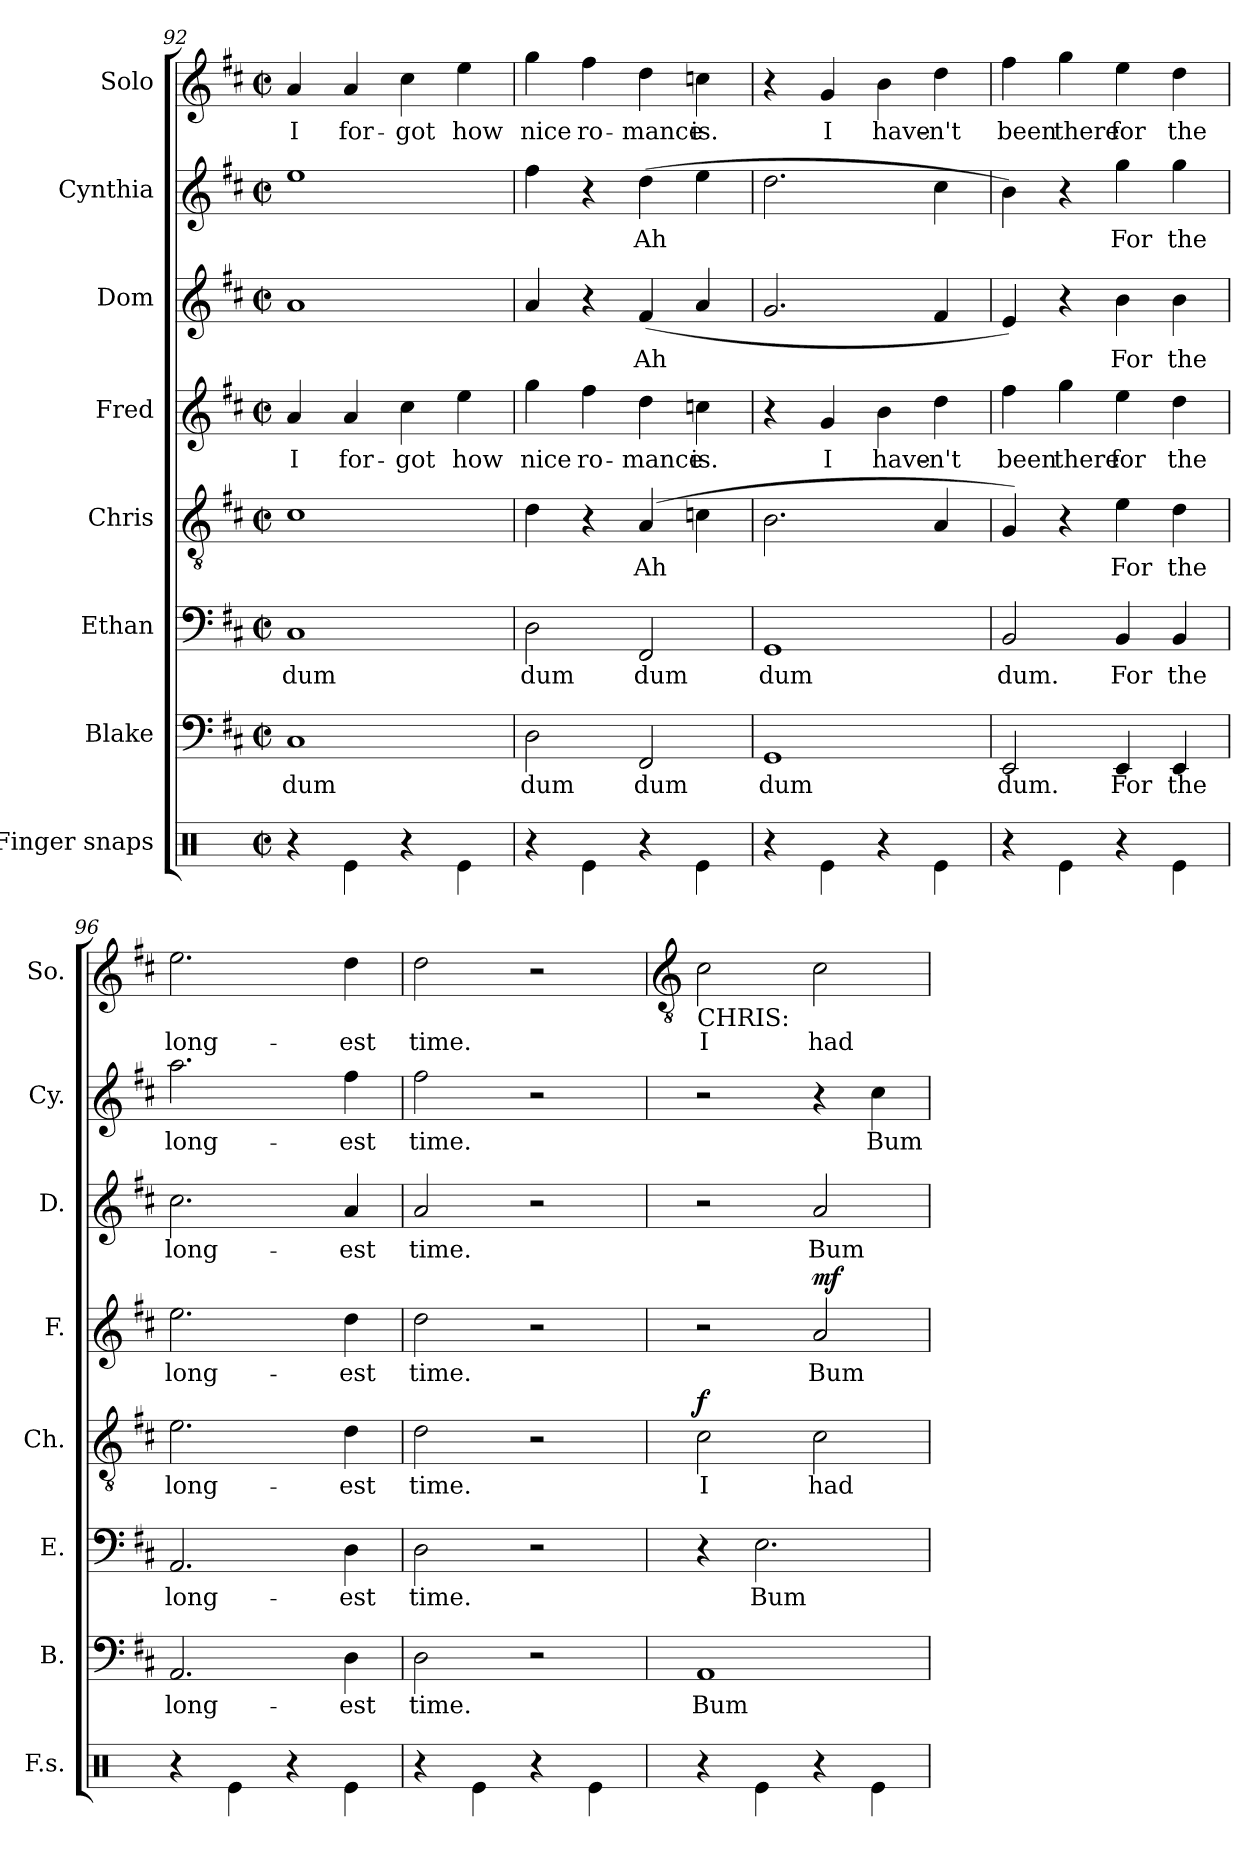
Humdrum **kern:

**kern	**kern	**text	**kern	**text	**kern	**text	**dynam	**kern	**text	**dynam	**kern	**text	**kern	**text	**kern	**text
*part8	*part7	*part7	*part6	*part6	*part5	*part5	*part5	*part4	*part4	*part4	*part3	*part3	*part2	*part2	*part1	*part1
*staff8	*staff7	*staff7	*staff6	*staff6	*staff5	*staff5	*staff5	*staff4	*staff4	*staff4	*staff3	*staff3	*staff2	*staff2	*staff1	*staff1
*I"Finger snaps	*I"Blake	*	*I"Ethan	*	*I"Chris	*	*	*I"Fred	*	*	*I"Dom	*	*I"Cynthia	*	*I"Solo	*
*I'F.s.	*I'B.	*	*I'E.	*	*I'Ch.	*	*	*I'F.	*	*	*I'D.	*	*I'Cy.	*	*I'So.	*
*clefX	*clefF4	*	*clefF4	*	*clefGv2	*	*	*clefG2	*	*	*clefG2	*	*clefG2	*	*clefG2	*
*k[]	*k[f#c#]	*	*k[f#c#]	*	*k[f#c#]	*	*	*k[f#c#]	*	*	*k[f#c#]	*	*k[f#c#]	*	*k[f#c#]	*
*M2/2	*M2/2	*	*M2/2	*	*M2/2	*	*	*M2/2	*	*	*M2/2	*	*M2/2	*	*M2/2	*
*met(c|)	*met(c|)	*	*met(c|)	*	*met(c|)	*	*	*met(c|)	*	*	*met(c|)	*	*met(c|)	*	*met(c|)	*
=92	=92	=92	=92	=92	=92	=92	=92	=92	=92	=92	=92	=92	=92	=92	=92	=92
4r	1C#	dum	1C#	dum	1c#	.	.	4a/	I	.	1a	.	1ee	.	4a/	I
4Re\	.	.	.	.	.	.	.	4a/	for-	.	.	.	.	.	4a/	for-
4r	.	.	.	.	.	.	.	4cc#\	-got	.	.	.	.	.	4cc#\	-got
4Re\	.	.	.	.	.	.	.	4ee\	how	.	.	.	.	.	4ee\	how
=93	=93	=93	=93	=93	=93	=93	=93	=93	=93	=93	=93	=93	=93	=93	=93	=93
4r	2D\	dum	2D\	dum	4d\	.	.	4gg\	nice	.	4a/	.	4ff#\	.	4gg\	nice
4Re\	.	.	.	.	4r	.	.	4ff#\	ro-	.	4r	.	4r	.	4ff#\	ro-
4r	2FF#/	dum	2FF#/	dum	(4A/	Ah	.	4dd\	-mance	.	(4f#/	Ah	(4dd\	Ah	4dd\	-mance
4Re\	.	.	.	.	4cn\	.	.	4ccn\	is.	.	4a/	.	4ee\	.	4ccn\	is.
!!LO:PB:g=z
=94	=94	=94	=94	=94	=94	=94	=94	=94	=94	=94	=94	=94	=94	=94	=94	=94
4r	1GG	dum	1GG	dum	2.B\	.	.	4r	.	.	2.g/	.	2.dd\	.	4r	.
4Re\	.	.	.	.	.	.	.	4g/	I	.	.	.	.	.	4g/	I
4r	.	.	.	.	.	.	.	4b\	have-	.	.	.	.	.	4b\	have-
4Re\	.	.	.	.	4A/	.	.	4dd\	-n't	.	4f#/	.	4cc#\	.	4dd\	-n't
=95	=95	=95	=95	=95	=95	=95	=95	=95	=95	=95	=95	=95	=95	=95	=95	=95
4r	2EE/	dum.	2BB/	dum.	4G/)	.	.	4ff#\	been	.	4e/)	.	4b\)	.	4ff#\	been
4Re\	.	.	.	.	4r	.	.	4gg\	there	.	4r	.	4r	.	4gg\	there
4r	4EE/	For	4BB/	For	4e\	For	.	4ee\	for	.	4b\	For	4gg\	For	4ee\	for
4Re\	4EE/	the	4BB/	the	4d\	the	.	4dd\	the	.	4b\	the	4gg\	the	4dd\	the
=96	=96	=96	=96	=96	=96	=96	=96	=96	=96	=96	=96	=96	=96	=96	=96	=96
4r	2.AA/	long-	2.AA/	long-	2.e\	long-	.	2.ee\	long-	.	2.cc#\	long-	2.aa\	long-	2.ee\	long-
4Re\	.	.	.	.	.	.	.	.	.	.	.	.	.	.	.	.
4r	.	.	.	.	.	.	.	.	.	.	.	.	.	.	.	.
4Re\	4D\	-est	4D\	-est	4d\	-est	.	4dd\	-est	.	4a/	-est	4ff#\	-est	4dd\	-est
=97	=97	=97	=97	=97	=97	=97	=97	=97	=97	=97	=97	=97	=97	=97	=97	=97
4r	2D\	time.	2D\	time.	2d\	time.	.	2dd\	time.	.	2a/	time.	2ff#\	time.	2dd\	time.
4Re\	.	.	.	.	.	.	.	.	.	.	.	.	.	.	.	.
4r	2r	.	2r	.	2r	.	.	2r	.	.	2r	.	2r	.	2r	.
4Re\	.	.	.	.	.	.	.	.	.	.	.	.	.	.	.	.
=98	=98	=98	=98	=98	=98	=98	=98	=98	=98	=98	=98	=98	=98	=98	=98	=98
*	*	*	*	*	*	*	*	*	*	*	*	*	*	*	*clefGv2	*
!	!	!	!	!	!	!	!	!	!	!	!	!	!	!	!LO:TX:b:t=CHRIS&colon;	!
!	!	!	!	!	!	!	!LO:DY:b	!	!	!	!	!	!	!	!	!
4r	1AA	Bum	4r	.	2c#\	I	f	2r	.	.	2r	.	2r	.	2c#\	I
4Re\	.	.	2.E\	Bum	.	.	.	.	.	.	.	.	.	.	.	.
!	!	!	!	!	!	!	!	!	!	!LO:DY:b	!	!	!	!	!	!
4r	.	.	.	.	2c#\	had	.	2a/	Bum	mf	2a/	Bum	4r	.	2c#\	had
4Re\	.	.	.	.	.	.	.	.	.	.	.	.	4cc#\	Bum	.	.
=	=	=	=	=	=	=	=	=	=	=	=	=	=	=	=	=
*-	*-	*-	*-	*-	*-	*-	*-	*-	*-	*-	*-	*-	*-	*-	*-	*-
